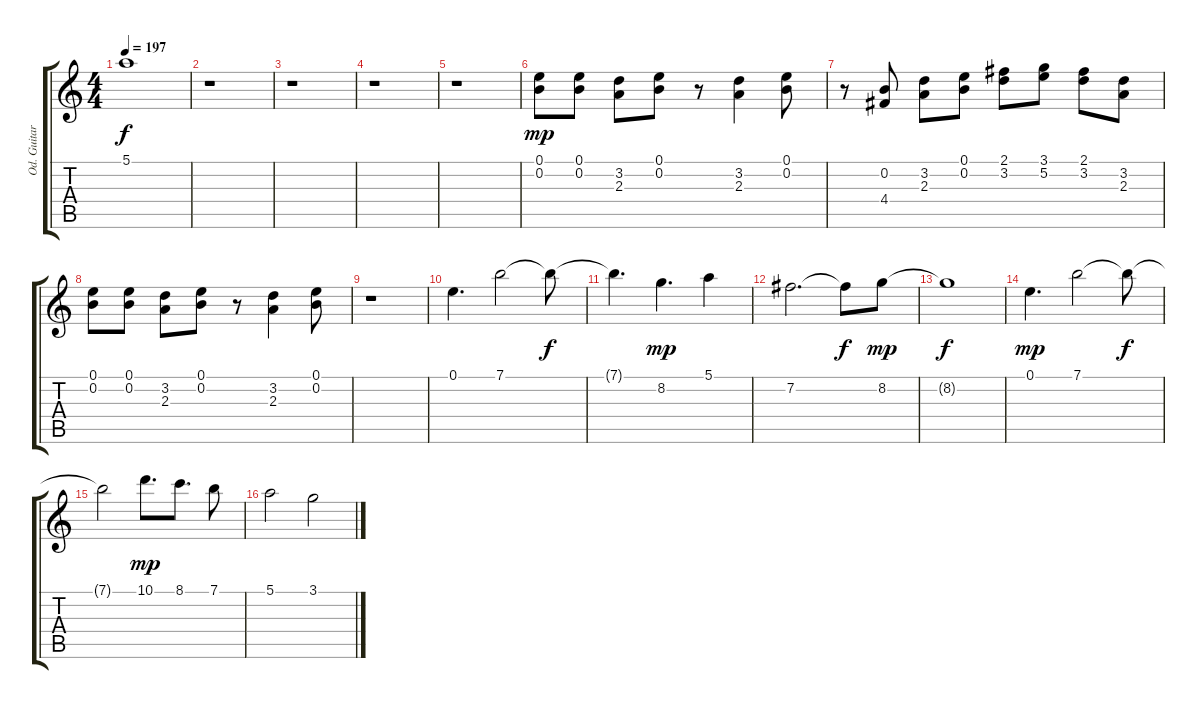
\track ("Od. Guitar 1" "Od. Guitar") {instrument overdrivenguitar}
\staff {score tabs}
\tuning (E4 B3 G3 D3 A2 E2) {hide}
\ts (4 4)
\tempo 197
\clef g2
\ks c
5.1{t}.1{dy f} |
r.1 |
r.1 |
r.1 |
r.1 |
(0.1 0.2).8{dy mp} (0.1 0.2).8 (3.2 2.3).8 (0.1 0.2).8 r.8 (3.2 2.3).4 (0.1 0.2).8 |
r.8 (0.2 4.4).8 (3.2 2.3).8 (0.1 0.2).8 (2.1 3.2).8 (3.1 5.2).8 (2.1 3.2).8 (3.2 2.3).8 |
(0.1 0.2).8 (0.1 0.2).8 (3.2 2.3).8 (0.1 0.2).8 r.8 (3.2 2.3).4 (0.1 0.2).8 |
r.1 |
0.1.4{d} 7.1.2 7.1{t}.8{dy f} |
7.1{t}.4{d} 8.2.4{d dy mp} 5.1.4 |
7.2.2{d} 7.2{t}.8{dy f} 8.2.8{dy mp} |
8.2{t}.1{dy f} |
0.1.4{d dy mp} 7.1.2 7.1{t}.8{dy f} |
7.1{t}.2 10.1.8{d dy mp} 8.1.8{d} 7.1.8 |
5.1.2 3.1.2
